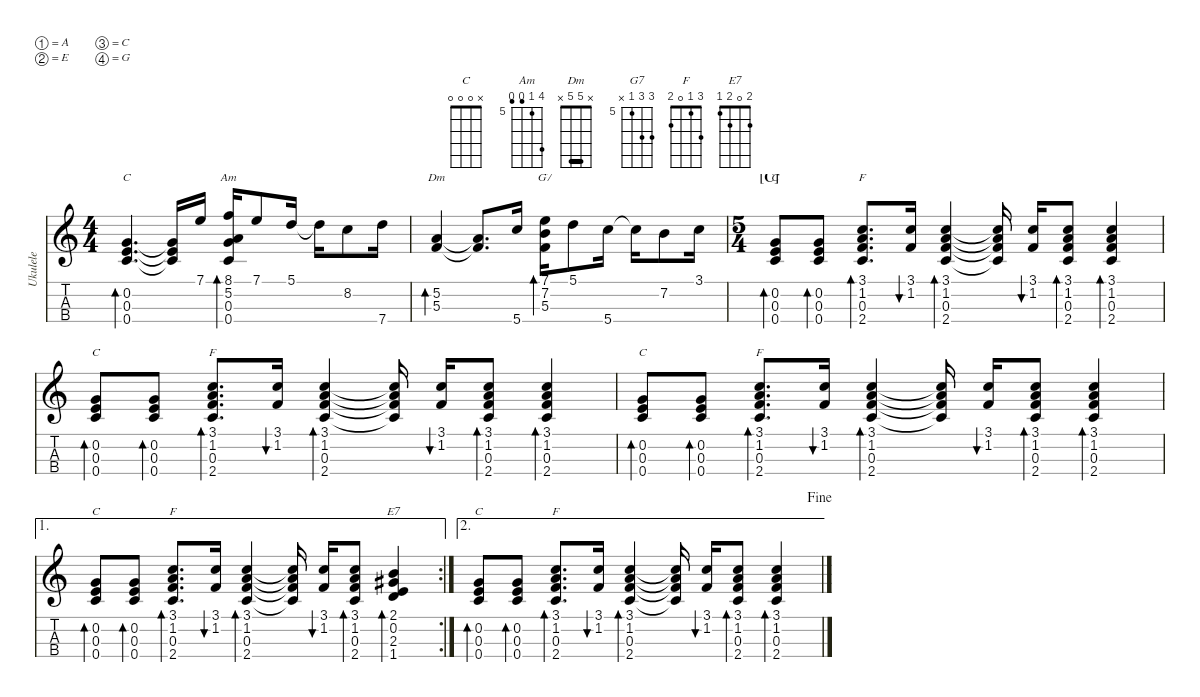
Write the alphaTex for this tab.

\defaultSystemsLayout 4
\hideDynamics
\bracketExtendMode nobrackets
\otherSystemsTrackNameOrientation horizontal
\defaultBarNumberDisplay Hide
\track ("Ukulele" "Ukulele") {instrument acousticguitarnylon}
\staff {score tabs}
\tuning (A4 E4 C4 G4)
\displaytranspose 0
\chord ("C" x 0 0 0)
\chord ("Am" 8 5 4 4) {firstfret 5}
\chord ("Dm" x 5 5 x) {barre 5}
\chord ("G7" 7 7 5 x) {firstfret 5}
\chord ("F" 3 1 0 2)
\chord ("E7" 2 0 2 1)
\ts (4 4)
\tempo (60 hide)
\clef g2
\ks c
(0.3 0.2 0.4).4{d bd 66 ch "C" dy mf beam Up} (0.4{t} 0.2{t} 0.3{t}).16{beam Up} 7.1.16{beam Up} (8.1 0.4 0.3 5.2).16{bd 66 ch "Am" beam Up} 7.1.8{beam Up} 5.1.16{beam Up} 5.1{t}.16{beam Down} 8.2.8{beam Down} 7.4.16{beam Down} |
(5.3 5.2).4{bd 66 ch "Dm" beam Up} (5.2{t} 5.3{t}).8{d beam Up} 5.4.16{beam Up} (5.3 7.2 7.1).16{bd 66 ch "G7" beam Down} 5.1.8{beam Down} 5.4.16{beam Down} 5.4{t}.16{beam Down} 7.2.8{beam Down} 3.1.16{beam Down} |
\ts (5 4)
\beaming (8 6 4)
\section ("C" "")
(0.3 0.2 0.4).8{bd 65 ch "C" beam Up beam merge} (0.4 0.2 0.3).8{bd 65 beam Up beam split} (1.2 0.3 2.4 3.1).8{d bd 65 ch "F" beam Up beam merge} (3.1 1.2).16{bu 64 beam Up beam split} (1.2 2.4 3.1 0.3).4{bd 63 beam Up beam split} (1.2{t} 2.4{t} 3.1{t} 0.3{t}).16{beam Up beam split} (3.1 1.2).16{bu 62 beam Up beam merge} (1.2 2.4 3.1 0.3).8{bd 61 beam Up beam split} (1.2 2.4 3.1 0.3).4{bd 60 beam Up} |
(0.3 0.2 0.4).8{bd 65 ch "C" beam Up beam merge} (0.4 0.2 0.3).8{bd 65 beam Up beam split} (1.2 0.3 2.4 3.1).8{d bd 65 ch "F" beam Up beam merge} (3.1 1.2).16{bu 64 beam Up beam split} (1.2 2.4 3.1 0.3).4{bd 63 beam Up beam split} (1.2{t} 2.4{t} 3.1{t} 0.3{t}).16{beam Up beam split} (3.1 1.2).16{bu 62 beam Up beam merge} (1.2 2.4 3.1 0.3).8{bd 61 beam Up beam split} (1.2 2.4 3.1 0.3).4{bd 60 beam Up} |
(0.3 0.2 0.4).8{bd 65 ch "C" beam Up beam merge} (0.4 0.2 0.3).8{bd 65 beam Up beam split} (1.2 0.3 2.4 3.1).8{d bd 65 ch "F" beam Up beam merge} (3.1 1.2).16{bu 64 beam Up beam split} (1.2 2.4 3.1 0.3).4{bd 63 beam Up beam split} (1.2{t} 2.4{t} 3.1{t} 0.3{t}).16{beam Up beam split} (3.1 1.2).16{bu 62 beam Up beam merge} (1.2 2.4 3.1 0.3).8{bd 61 beam Up beam split} (1.2 2.4 3.1 0.3).4{bd 60 beam Up} |
\ae 1
\rc 2
(0.3 0.2 0.4).8{bd 65 ch "C" beam Up beam merge} (0.4 0.2 0.3).8{bd 65 beam Up beam split} (1.2 0.3 2.4 3.1).8{d bd 65 ch "F" beam Up beam merge} (3.1 1.2).16{bu 64 beam Up beam split} (1.2 2.4 3.1 0.3).4{bd 63 beam Up beam split} (1.2{t} 2.4{t} 3.1{t} 0.3{t}).16{beam Up beam split} (3.1 1.2).16{bu 62 beam Up beam merge} (1.2 2.4 3.1 0.3).8{bd 61 beam Up beam split} (0.2 1.4{acc #} 2.1 2.3).4{bd 60 ch "E7" beam Up} |
\ae 2
\jump fine
(0.3 0.2 0.4).8{bd 65 ch "C" beam Up beam merge} (0.4 0.2 0.3).8{bd 65 beam Up beam split} (1.2 0.3 2.4 3.1).8{d bd 65 ch "F" beam Up beam merge} (3.1 1.2).16{bu 64 beam Up beam split} (1.2 2.4 3.1 0.3).4{bd 63 beam Up beam split} (1.2{t} 2.4{t} 3.1{t} 0.3{t}).16{beam Up beam split} (3.1 1.2).16{bu 62 beam Up beam merge} (1.2 2.4 3.1 0.3).8{bd 61 beam Up beam split} (1.2 2.4 3.1 0.3).4{bd 60 beam Up}
